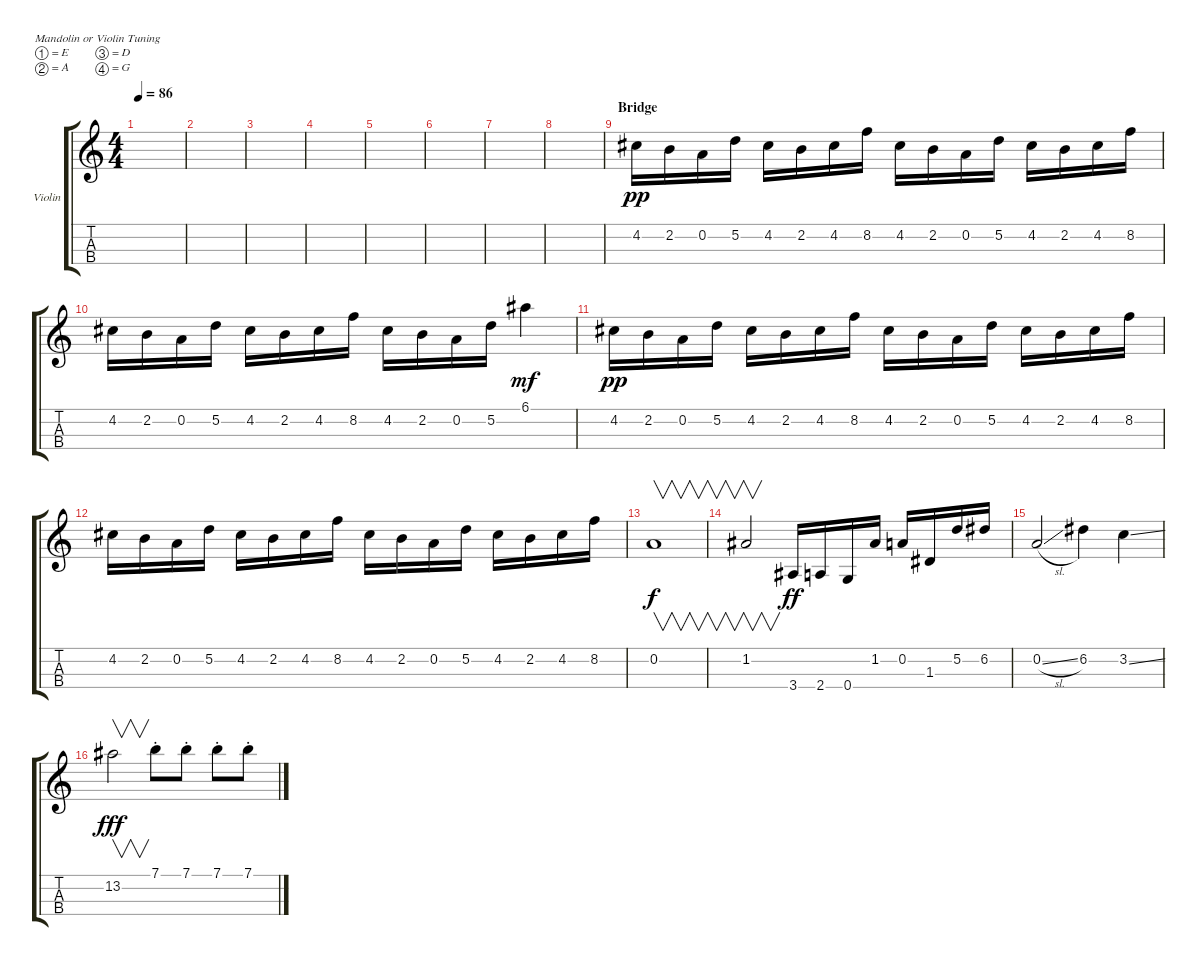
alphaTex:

\bracketExtendMode groupsimilarinstruments
\firstSystemTrackNameOrientation horizontal
\otherSystemsTrackNameOrientation horizontal
\track ("Violin" "Violin") {instrument violin}
\staff {score tabs}
\tuning (E5 A4 D4 G3)
\ts (4 4)
\tempo 86
\clef g2
\scale
0.333333
\ks c
|
\scale
0.333333 |
\scale
0.333333 |
\scale
0.333333 |
\scale
0.333333 |
\scale
0.333333 |
\scale
0.333333 |
\scale
0.333333 |
\section ("" "Bridge")
\scale
0.333333 4.2.16{dy pp} 2.2.16 0.2.16 5.2.16 4.2.16 2.2.16 4.2.16 8.2.16 4.2.16 2.2.16 0.2.16 5.2.16 4.2.16 2.2.16 4.2.16 8.2.16 |
\scale
0.333333 4.2.16 2.2.16 0.2.16 5.2.16 4.2.16 2.2.16 4.2.16 8.2.16 4.2.16 2.2.16 0.2.16 5.2.16 6.1.4{dy mf} |
\scale
0.333333 4.2.16{dy pp} 2.2.16 0.2.16 5.2.16 4.2.16 2.2.16 4.2.16 8.2.16 4.2.16 2.2.16 0.2.16 5.2.16 4.2.16 2.2.16 4.2.16 8.2.16 |
\scale
0.333333 4.2.16 2.2.16 0.2.16 5.2.16 4.2.16 2.2.16 4.2.16 8.2.16 4.2.16 2.2.16 0.2.16 5.2.16 4.2.16 2.2.16 4.2.16 8.2.16 |
\scale
0.333333 0.2.1{v dy f} |
\scale
0.333333 1.2.2{v} 3.4.16{dy ff} 2.4.16 0.4.16 1.2.16 0.2.16 1.3.16 5.2.16 6.2.16 |
\scale
0.333333 0.2{sl}.2 6.2.4 3.2{ss}.4 |
\scale
0.333333 13.2.2{v dy fff} 7.1{st}.8 7.1{st}.8 7.1{st}.8 7.1{st}.8
